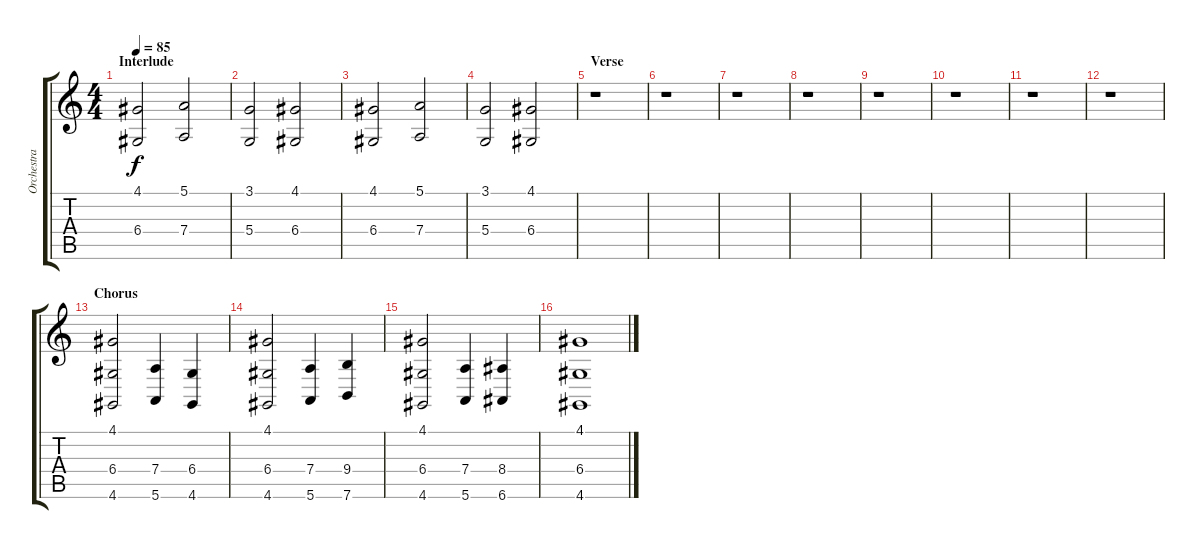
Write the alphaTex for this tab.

\track ("Orchestra" "Orchestra") {instrument orchestrahit}
\staff {score tabs}
\tuning (E4 B3 G3 D3 A2 E2) {hide}
\ts (4 4)
\section ("" "Interlude")
\tempo 85
\clef g2
\ks c
(4.1 6.4).2{dy f} (5.1 7.4).2 |
(3.1 5.4).2 (4.1 6.4).2 |
(4.1 6.4).2 (5.1 7.4).2 |
(3.1 5.4).2 (4.1 6.4).2 |
\section ("" "Verse")
r.1 |
r.1 |
r.1 |
r.1 |
r.1 |
r.1 |
r.1 |
r.1 |
\section ("" "Chorus")
(4.1 6.4 4.6).2 (7.4 5.6).4 (6.4 4.6).4 |
(4.1 6.4 4.6).2 (7.4 5.6).4 (9.4 7.6).4 |
(4.1 6.4 4.6).2 (7.4 5.6).4 (8.4 6.6).4 |
(4.1 6.4 4.6).1
